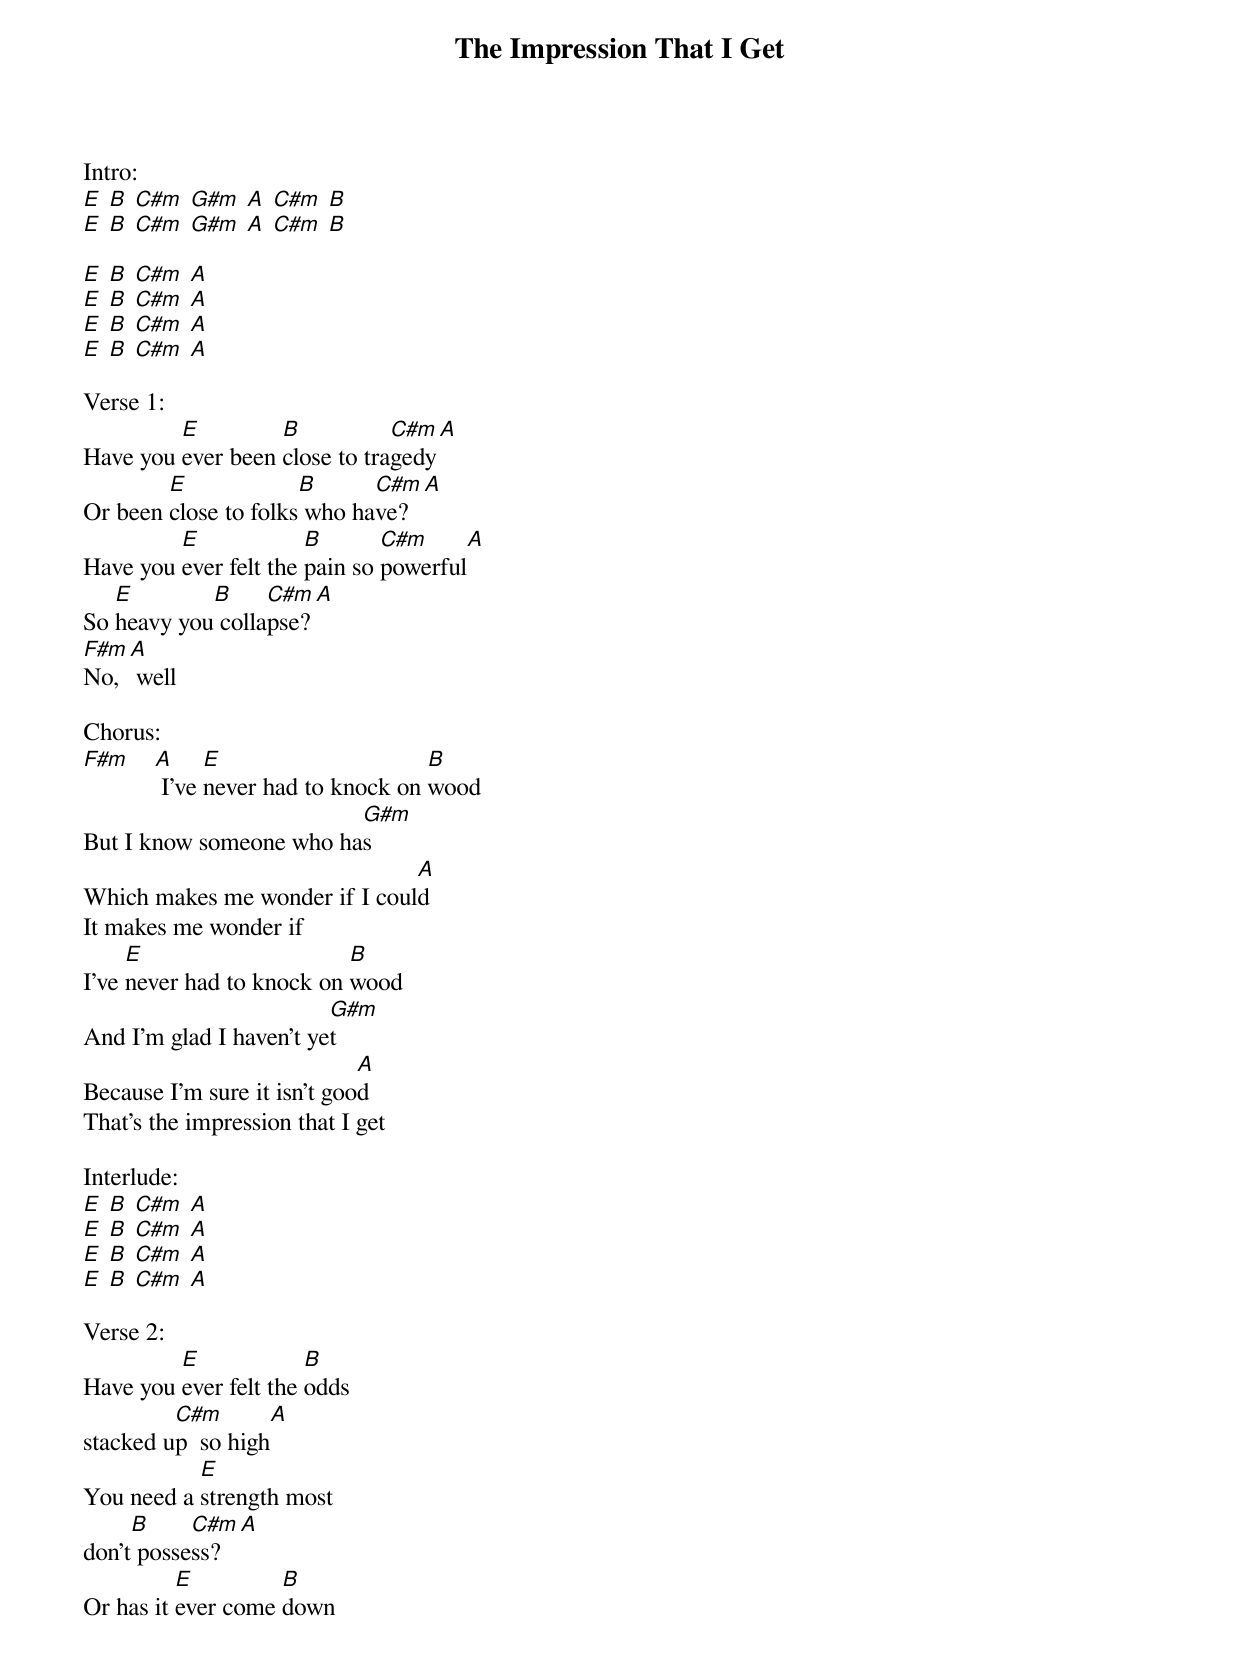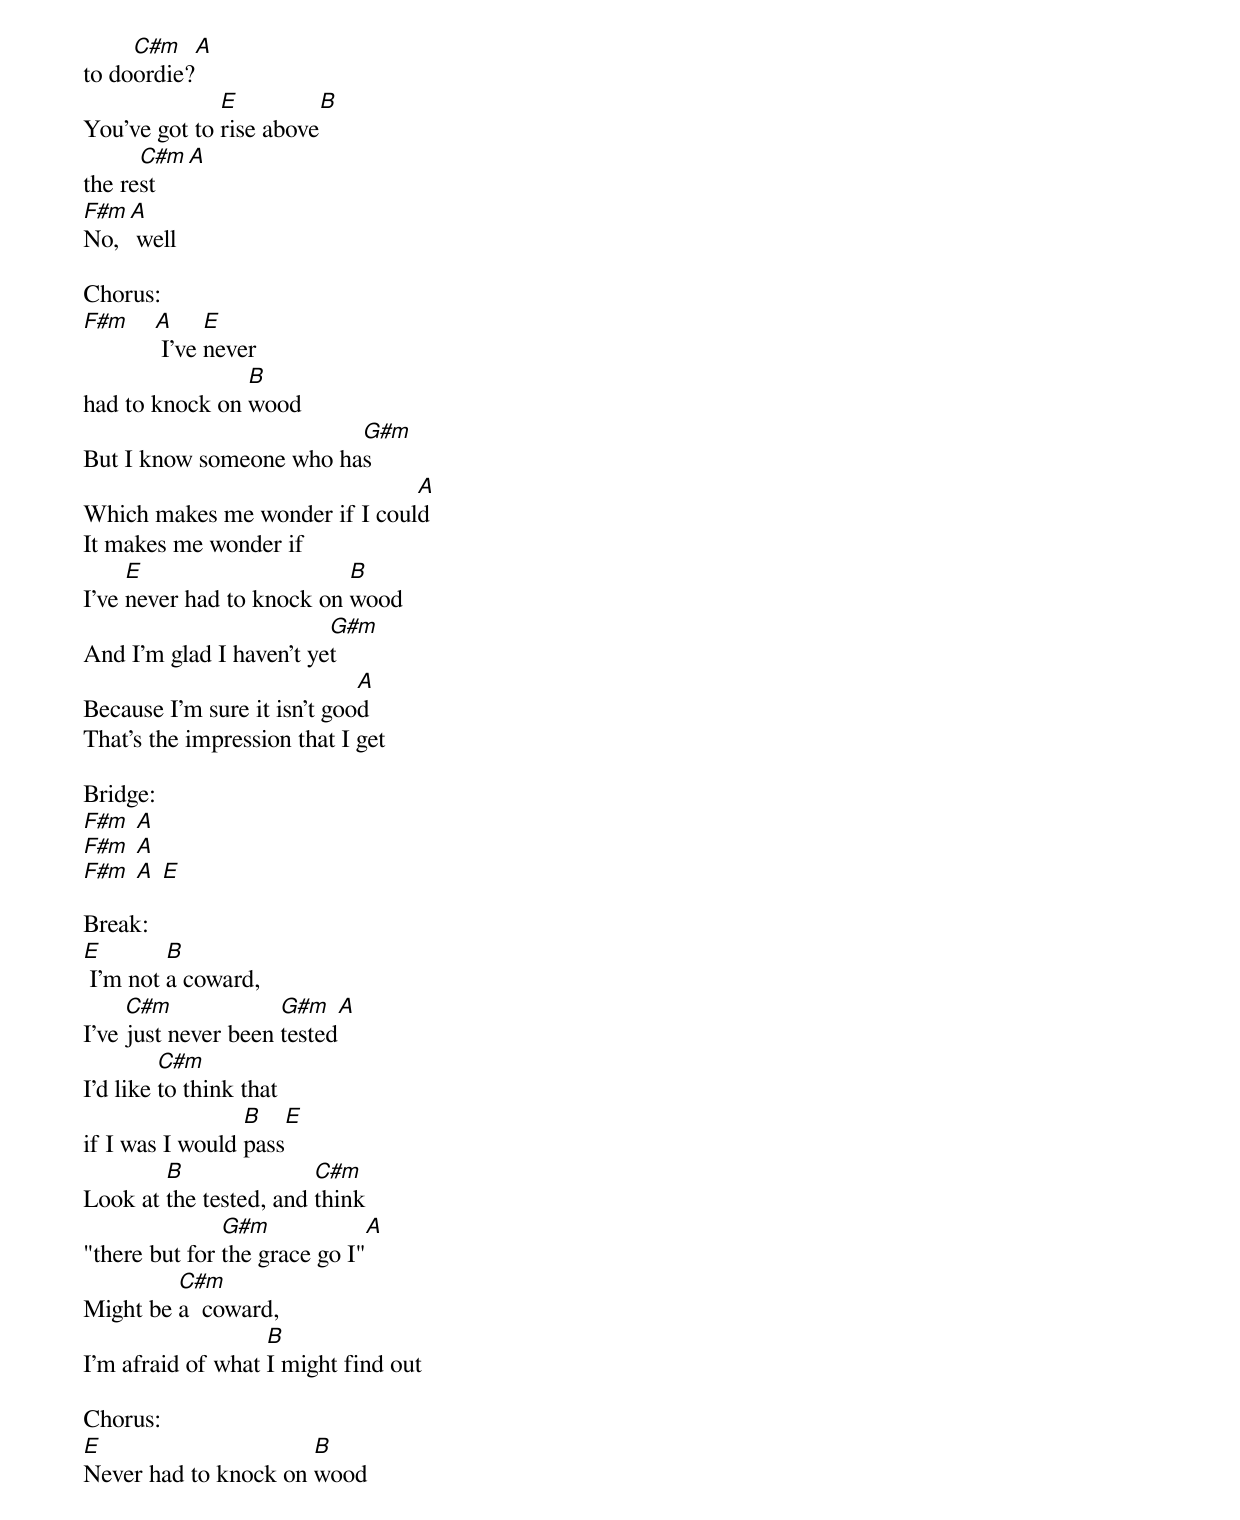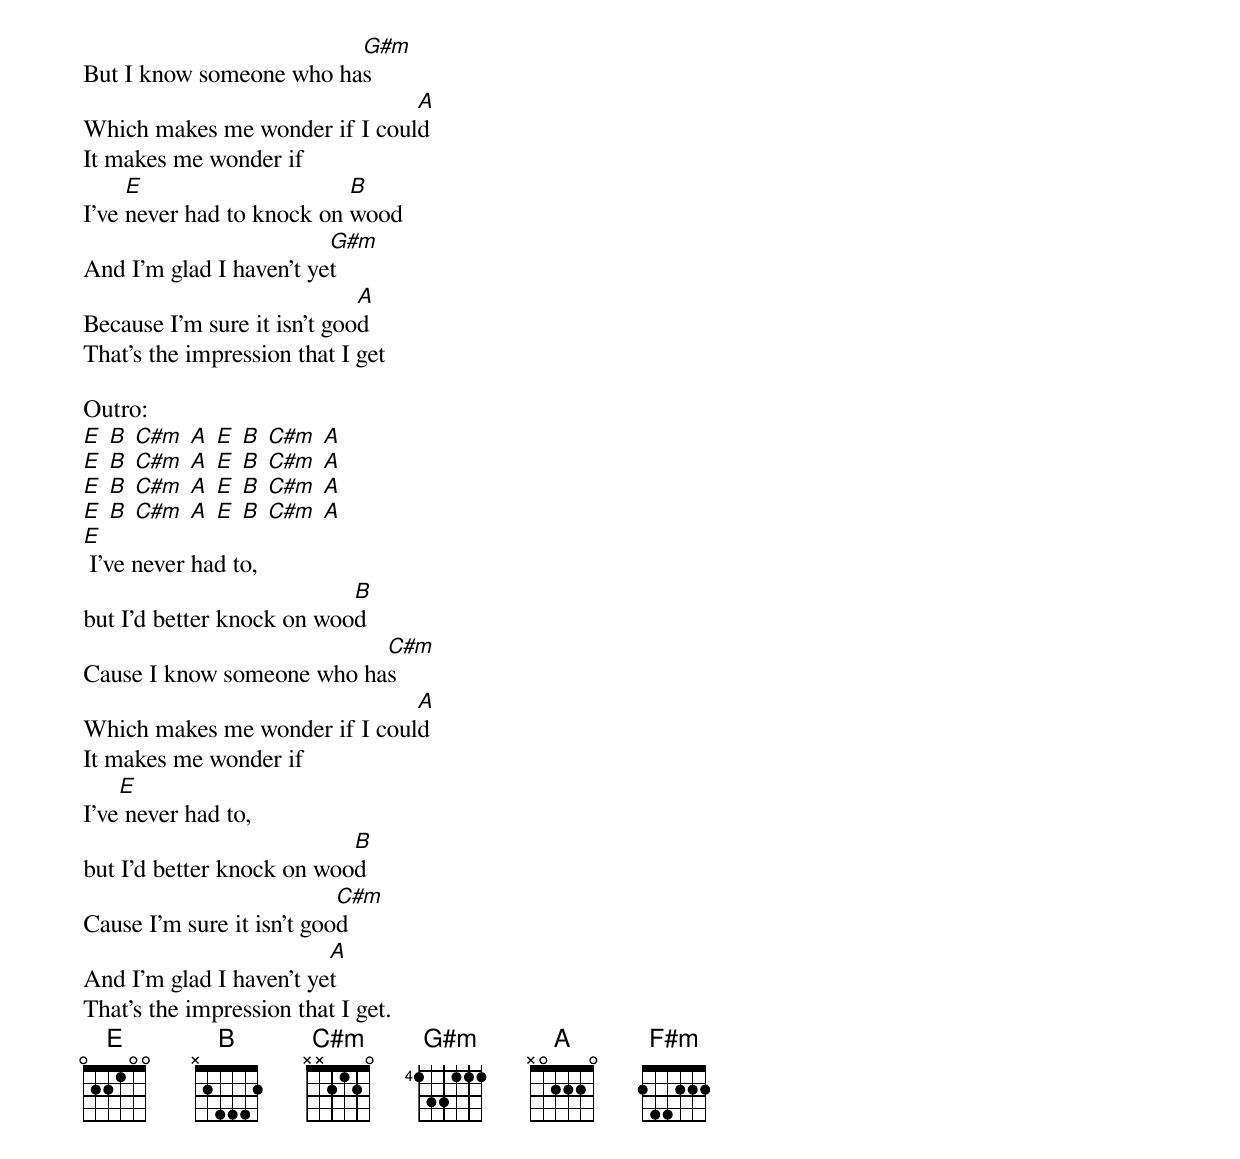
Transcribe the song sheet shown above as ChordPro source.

{title:The Impression That I Get}
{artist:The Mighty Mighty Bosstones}
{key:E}
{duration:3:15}
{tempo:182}

Intro:
[E] [B] [C#m] [G#m] [A] [C#m] [B]
[E] [B] [C#m] [G#m] [A] [C#m] [B]

[E] [B] [C#m] [A]
[E] [B] [C#m] [A]
[E] [B] [C#m] [A]
[E] [B] [C#m] [A]

Verse 1:
Have you [E]ever been [B]close to tra[C#m]gedy[A]
Or been [E]close to folks[B] who ha[C#m]ve?[A]
Have you [E]ever felt the [B]pain so [C#m]powerful[A]
So [E]heavy you[B] colla[C#m]pse?[A]
[F#m]No, [A] well

Chorus:
[F#m]    [A] I've [E]never had to knock on [B]wood
But I know someone who ha[G#m]s
Which makes me wonder if I coul[A]d
It makes me wonder if
I've [E]never had to knock on [B]wood
And I'm glad I haven't ye[G#m]t
Because I'm sure it isn't goo[A]d
That's the impression that I get

Interlude:
[E] [B] [C#m] [A]
[E] [B] [C#m] [A]
[E] [B] [C#m] [A]
[E] [B] [C#m] [A]

Verse 2:
Have you [E]ever felt the [B]odds
stacked u[C#m]p  so high[A]
You need a [E]strength most
don't[B] posse[C#m]ss?[A]
Or has it [E]ever come [B]down
to do[C#m]ordie?[A]
You've got to [E]rise above[B]
the re[C#m]st[A]
[F#m]No, [A] well

Chorus:
[F#m]    [A] I've [E]never
had to knock on [B]wood
But I know someone who ha[G#m]s
Which makes me wonder if I coul[A]d
It makes me wonder if
I've [E]never had to knock on [B]wood
And I'm glad I haven't ye[G#m]t
Because I'm sure it isn't goo[A]d
That's the impression that I get

Bridge:
[F#m] [A]
[F#m] [A]
[F#m] [A] [E]

Break:
[E] I'm not [B]a coward,
I've [C#m]just never been [G#m]tested[A]
I'd like [C#m]to think that
if I was I would [B]pass[E]
Look at [B]the tested, and [C#m]think
"there but for [G#m]the grace go I"[A]
Might be [C#m]a  coward,
I'm afraid of what [B]I might find out

Chorus:
[E]Never had to knock on [B]wood
But I know someone who ha[G#m]s
Which makes me wonder if I coul[A]d
It makes me wonder if
I've [E]never had to knock on [B]wood
And I'm glad I haven't ye[G#m]t
Because I'm sure it isn't goo[A]d
That's the impression that I get

Outro:
[E] [B] [C#m] [A] [E] [B] [C#m] [A]
[E] [B] [C#m] [A] [E] [B] [C#m] [A]
[E] [B] [C#m] [A] [E] [B] [C#m] [A]
[E] [B] [C#m] [A] [E] [B] [C#m] [A]
[E] I've never had to,
but I'd better knock on woo[B]d
Cause I know someone who ha[C#m]s
Which makes me wonder if I coul[A]d
It makes me wonder if
I've[E] never had to,
but I'd better knock on woo[B]d
Cause I'm sure it isn't goo[C#m]d
And I'm glad I haven't ye[A]t
That's the impression that I get.
